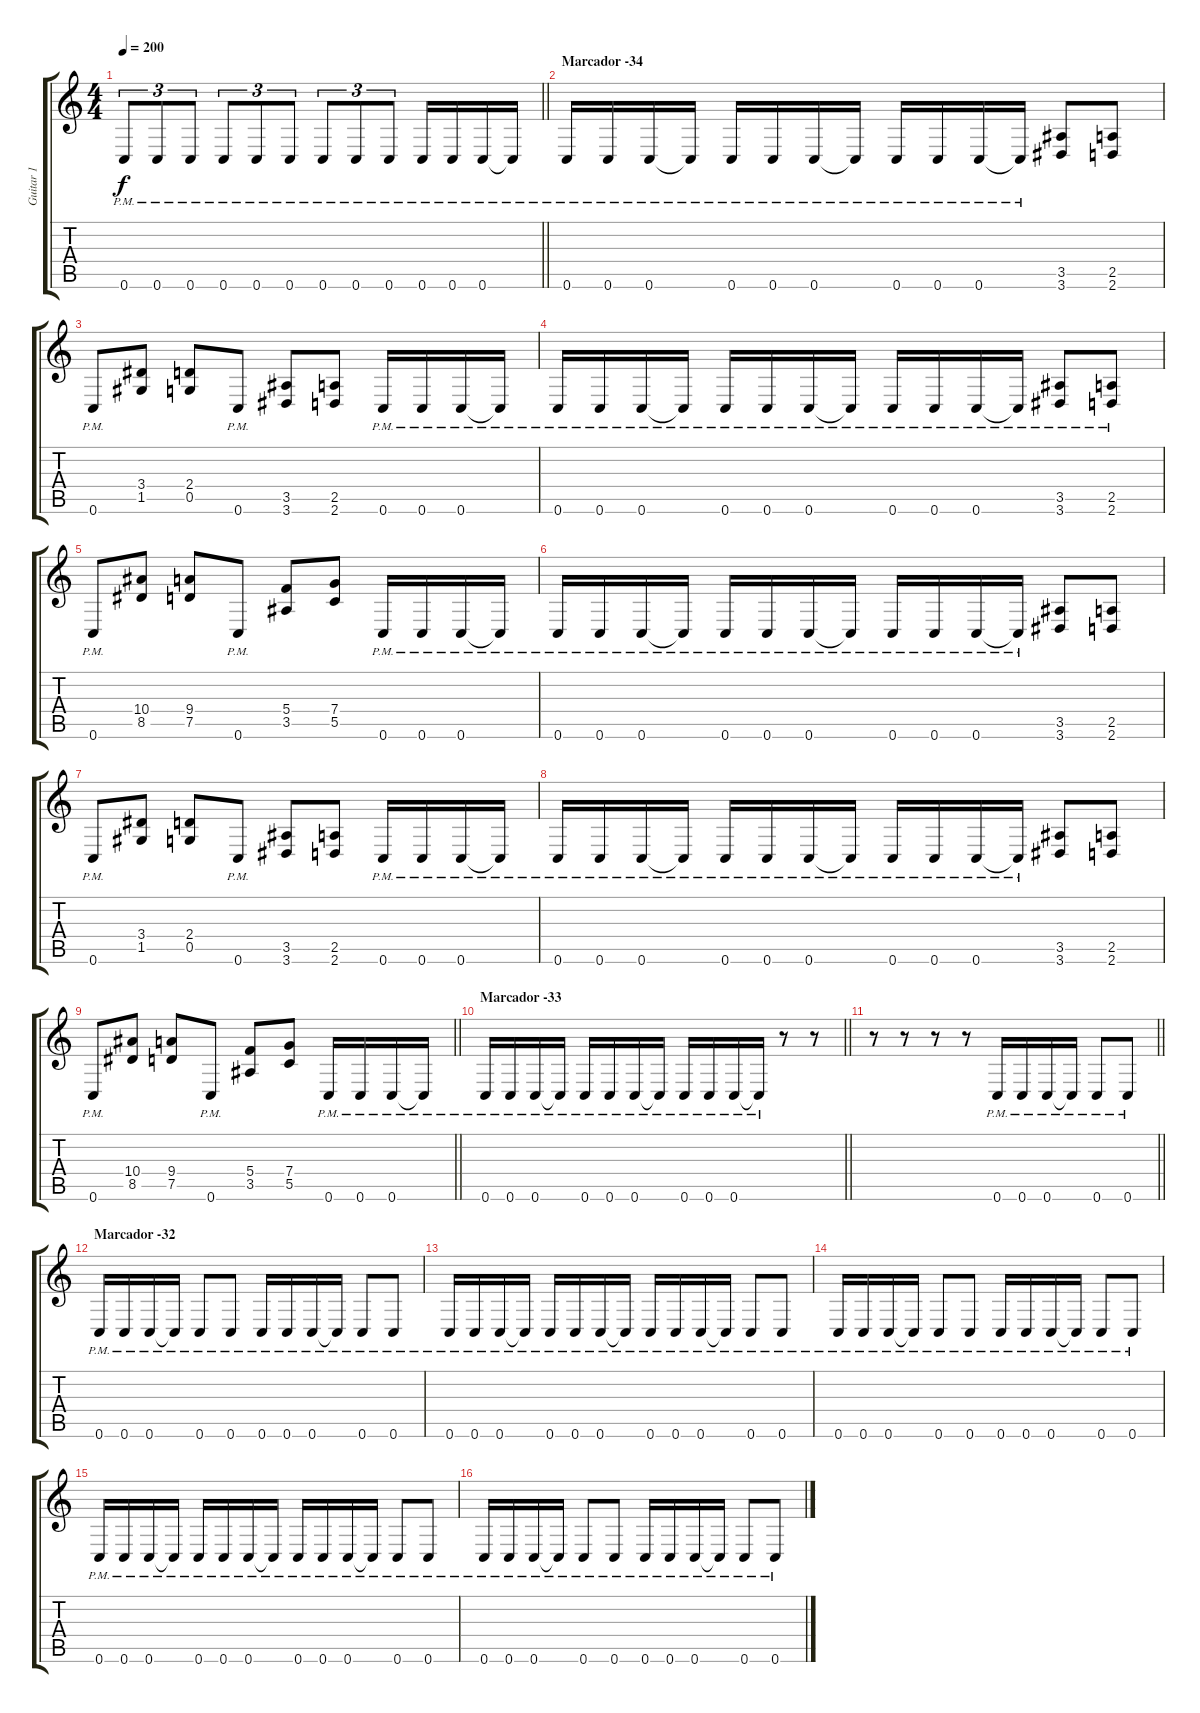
\track ("Guitar 1" "Guitar 1") {instrument distortionguitar}
\staff {score tabs}
\tuning (D4 A3 F3 C3 G2 C2) {hide}
\ts (4 4)
\tempo 200
\clef g2
\barLineRight lightlight
\ks c
0.6{pm}.8{tu (3 2) dy f} 0.6{pm}.8{tu (3 2)} 0.6{pm}.8{tu (3 2)} 0.6{pm}.8{tu (3 2)} 0.6{pm}.8{tu (3 2)} 0.6{pm}.8{tu (3 2)} 0.6{pm}.8{tu (3 2)} 0.6{pm}.8{tu (3 2)} 0.6{pm}.8{tu (3 2)} 0.6{pm}.16 0.6{pm}.16 0.6{pm}.16 0.6{pm t}.16 |
\section ("" "Marcador -34")
0.6{pm}.16 0.6{pm}.16 0.6{pm}.16 0.6{pm t}.16 0.6{pm}.16 0.6{pm}.16 0.6{pm}.16 0.6{pm t}.16 0.6{pm}.16 0.6{pm}.16 0.6{pm}.16 0.6{pm t}.16 (3.5 3.6).8 (2.5 2.6).8 |
0.6{pm}.8 (3.4 1.5).8 (2.4 0.5).8 0.6{pm}.8 (3.5 3.6).8 (2.5 2.6).8 0.6{pm}.16 0.6{pm}.16 0.6{pm}.16 0.6{pm t}.16 |
0.6{pm}.16 0.6{pm}.16 0.6{pm}.16 0.6{pm t}.16 0.6{pm}.16 0.6{pm}.16 0.6{pm}.16 0.6{pm t}.16 0.6{pm}.16 0.6{pm}.16 0.6{pm}.16 0.6{pm t}.16 (3.5{pm} 3.6{pm}).8 (2.5{pm} 2.6{pm}).8 |
0.6{pm}.8 (10.4 8.5).8 (9.4 7.5).8 0.6{pm}.8 (5.4 3.5).8 (7.4 5.5).8 0.6{pm}.16 0.6{pm}.16 0.6{pm}.16 0.6{pm t}.16 |
0.6{pm}.16 0.6{pm}.16 0.6{pm}.16 0.6{pm t}.16 0.6{pm}.16 0.6{pm}.16 0.6{pm}.16 0.6{pm t}.16 0.6{pm}.16 0.6{pm}.16 0.6{pm}.16 0.6{pm t}.16 (3.5 3.6).8 (2.5 2.6).8 |
0.6{pm}.8 (3.4 1.5).8 (2.4 0.5).8 0.6{pm}.8 (3.5 3.6).8 (2.5 2.6).8 0.6{pm}.16 0.6{pm}.16 0.6{pm}.16 0.6{pm t}.16 |
0.6{pm}.16 0.6{pm}.16 0.6{pm}.16 0.6{pm t}.16 0.6{pm}.16 0.6{pm}.16 0.6{pm}.16 0.6{pm t}.16 0.6{pm}.16 0.6{pm}.16 0.6{pm}.16 0.6{pm t}.16 (3.5 3.6).8 (2.5 2.6).8 |
\barLineRight lightlight
0.6{pm}.8 (10.4 8.5).8 (9.4 7.5).8 0.6{pm}.8 (5.4 3.5).8 (7.4 5.5).8 0.6{pm}.16 0.6{pm}.16 0.6{pm}.16 0.6{pm t}.16 |
\section ("" "Marcador -33")
\barLineRight lightlight
0.6{pm}.16 0.6{pm}.16 0.6{pm}.16 0.6{pm t}.16 0.6{pm}.16 0.6{pm}.16 0.6{pm}.16 0.6{pm t}.16 0.6{pm}.16 0.6{pm}.16 0.6{pm}.16 0.6{pm t}.16 r.8 r.8 |
\barLineRight lightlight
r.8 r.8 r.8 r.8 0.6{pm}.16 0.6{pm}.16 0.6{pm}.16 0.6{pm t}.16 0.6{pm}.8 0.6{pm}.8 |
\section ("" "Marcador -32")
0.6{pm}.16 0.6{pm}.16 0.6{pm}.16 0.6{pm t}.16 0.6{pm}.8 0.6{pm}.8 0.6{pm}.16 0.6{pm}.16 0.6{pm}.16 0.6{pm t}.16 0.6{pm}.8 0.6{pm}.8 |
0.6{pm}.16 0.6{pm}.16 0.6{pm}.16 0.6{pm t}.16 0.6{pm}.16 0.6{pm}.16 0.6{pm}.16 0.6{pm t}.16 0.6{pm}.16 0.6{pm}.16 0.6{pm}.16 0.6{pm t}.16 0.6{pm}.8 0.6{pm}.8 |
0.6{pm}.16 0.6{pm}.16 0.6{pm}.16 0.6{pm t}.16 0.6{pm}.8 0.6{pm}.8 0.6{pm}.16 0.6{pm}.16 0.6{pm}.16 0.6{pm t}.16 0.6{pm}.8 0.6{pm}.8 |
0.6{pm}.16 0.6{pm}.16 0.6{pm}.16 0.6{pm t}.16 0.6{pm}.16 0.6{pm}.16 0.6{pm}.16 0.6{pm t}.16 0.6{pm}.16 0.6{pm}.16 0.6{pm}.16 0.6{pm t}.16 0.6{pm}.8 0.6{pm}.8 |
0.6{pm}.16 0.6{pm}.16 0.6{pm}.16 0.6{pm t}.16 0.6{pm}.8 0.6{pm}.8 0.6{pm}.16 0.6{pm}.16 0.6{pm}.16 0.6{pm t}.16 0.6{pm}.8 0.6{pm}.8
